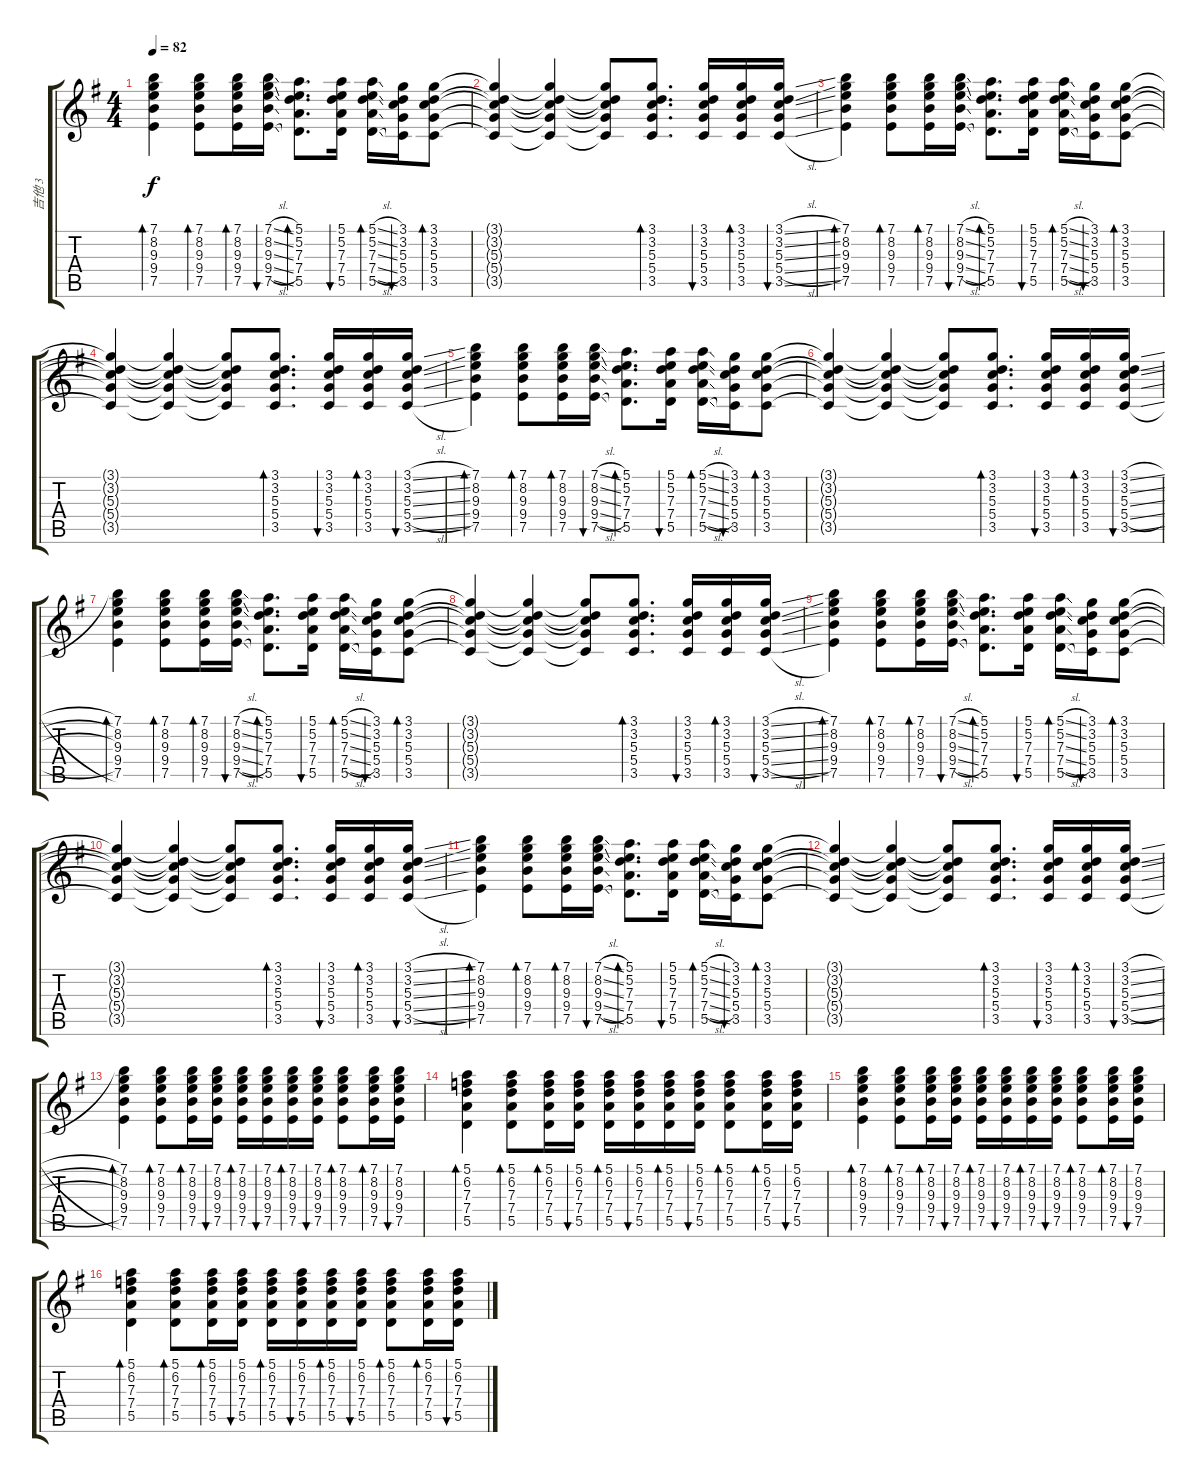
\track ("吉他 3" "吉他 3") {instrument acousticguitarsteel}
\staff {score tabs}
\tuning (E4 B3 G3 D3 A2 E2) {hide}
\ts (4 4)
\tempo 82
\clef g2
\ks g
(7.1 8.2 9.3 9.4 7.5).4{bd 30 dy f} (7.1 8.2 9.3 9.4 7.5).8{bd 30} (7.1 8.2 9.3 9.4 7.5).16{bd 30} (7.1{sl} 8.2{sl} 9.3{sl} 9.4{sl} 7.5{sl}).16{bu 30} (5.1 5.2 7.3 7.4 5.5).8{d bd 30} (5.1 5.2 7.3 7.4 5.5).16{bu 30} (5.1{sl} 5.2{sl} 7.3{sl} 7.4{sl} 5.5{sl}).16{bd 30} (3.1 3.2 5.3 5.4 3.5).16{bu 30} (3.1 3.2 5.3 5.4 3.5).8{bd 30} |
(3.1{t} 3.2{t} 5.3{t} 5.4{t} 3.5{t}).4 (3.1{t} 3.2{t} 5.3{t} 5.4{t} 3.5{t}).4 (3.1{t} 3.2{t} 5.3{t} 5.4{t} 3.5{t}).8 (3.1 3.2 5.3 5.4 3.5).8{d bd 30} (3.1 3.2 5.3 5.4 3.5).16{bu 30} (3.1 3.2 5.3 5.4 3.5).16{bd 30} (3.1{sl} 3.2{sl} 5.3{sl} 5.4{sl} 3.5{sl}).16{bu 30} |
(7.1 8.2 9.3 9.4 7.5).4{bd 30} (7.1 8.2 9.3 9.4 7.5).8{bd 30} (7.1 8.2 9.3 9.4 7.5).16{bd 30} (7.1{sl} 8.2{sl} 9.3{sl} 9.4{sl} 7.5{sl}).16{bu 30} (5.1 5.2 7.3 7.4 5.5).8{d bd 30} (5.1 5.2 7.3 7.4 5.5).16{bu 30} (5.1{sl} 5.2{sl} 7.3{sl} 7.4{sl} 5.5{sl}).16{bd 30} (3.1 3.2 5.3 5.4 3.5).16{bu 30} (3.1 3.2 5.3 5.4 3.5).8{bd 30} |
(3.1{t} 3.2{t} 5.3{t} 5.4{t} 3.5{t}).4 (3.1{t} 3.2{t} 5.3{t} 5.4{t} 3.5{t}).4 (3.1{t} 3.2{t} 5.3{t} 5.4{t} 3.5{t}).8 (3.1 3.2 5.3 5.4 3.5).8{d bd 30} (3.1 3.2 5.3 5.4 3.5).16{bu 30} (3.1 3.2 5.3 5.4 3.5).16{bd 30} (3.1{sl} 3.2{sl} 5.3{sl} 5.4{sl} 3.5{sl}).16{bu 30} |
(7.1 8.2 9.3 9.4 7.5).4{bd 30} (7.1 8.2 9.3 9.4 7.5).8{bd 30} (7.1 8.2 9.3 9.4 7.5).16{bd 30} (7.1{sl} 8.2{sl} 9.3{sl} 9.4{sl} 7.5{sl}).16{bu 30} (5.1 5.2 7.3 7.4 5.5).8{d bd 30} (5.1 5.2 7.3 7.4 5.5).16{bu 30} (5.1{sl} 5.2{sl} 7.3{sl} 7.4{sl} 5.5{sl}).16{bd 30} (3.1 3.2 5.3 5.4 3.5).16{bu 30} (3.1 3.2 5.3 5.4 3.5).8{bd 30} |
(3.1{t} 3.2{t} 5.3{t} 5.4{t} 3.5{t}).4 (3.1{t} 3.2{t} 5.3{t} 5.4{t} 3.5{t}).4 (3.1{t} 3.2{t} 5.3{t} 5.4{t} 3.5{t}).8 (3.1 3.2 5.3 5.4 3.5).8{d bd 30} (3.1 3.2 5.3 5.4 3.5).16{bu 30} (3.1 3.2 5.3 5.4 3.5).16{bd 30} (3.1{sl} 3.2{sl} 5.3{sl} 5.4{sl} 3.5{sl}).16{bu 30} |
(7.1 8.2 9.3 9.4 7.5).4{bd 30} (7.1 8.2 9.3 9.4 7.5).8{bd 30} (7.1 8.2 9.3 9.4 7.5).16{bd 30} (7.1{sl} 8.2{sl} 9.3{sl} 9.4{sl} 7.5{sl}).16{bu 30} (5.1 5.2 7.3 7.4 5.5).8{d bd 30} (5.1 5.2 7.3 7.4 5.5).16{bu 30} (5.1{sl} 5.2{sl} 7.3{sl} 7.4{sl} 5.5{sl}).16{bd 30} (3.1 3.2 5.3 5.4 3.5).16{bu 30} (3.1 3.2 5.3 5.4 3.5).8{bd 30} |
(3.1{t} 3.2{t} 5.3{t} 5.4{t} 3.5{t}).4 (3.1{t} 3.2{t} 5.3{t} 5.4{t} 3.5{t}).4 (3.1{t} 3.2{t} 5.3{t} 5.4{t} 3.5{t}).8 (3.1 3.2 5.3 5.4 3.5).8{d bd 30} (3.1 3.2 5.3 5.4 3.5).16{bu 30} (3.1 3.2 5.3 5.4 3.5).16{bd 30} (3.1{sl} 3.2{sl} 5.3{sl} 5.4{sl} 3.5{sl}).16{bu 30} |
(7.1 8.2 9.3 9.4 7.5).4{bd 30} (7.1 8.2 9.3 9.4 7.5).8{bd 30} (7.1 8.2 9.3 9.4 7.5).16{bd 30} (7.1{sl} 8.2{sl} 9.3{sl} 9.4{sl} 7.5{sl}).16{bu 30} (5.1 5.2 7.3 7.4 5.5).8{d bd 30} (5.1 5.2 7.3 7.4 5.5).16{bu 30} (5.1{sl} 5.2{sl} 7.3{sl} 7.4{sl} 5.5{sl}).16{bd 30} (3.1 3.2 5.3 5.4 3.5).16{bu 30} (3.1 3.2 5.3 5.4 3.5).8{bd 30} |
(3.1{t} 3.2{t} 5.3{t} 5.4{t} 3.5{t}).4 (3.1{t} 3.2{t} 5.3{t} 5.4{t} 3.5{t}).4 (3.1{t} 3.2{t} 5.3{t} 5.4{t} 3.5{t}).8 (3.1 3.2 5.3 5.4 3.5).8{d bd 30} (3.1 3.2 5.3 5.4 3.5).16{bu 30} (3.1 3.2 5.3 5.4 3.5).16{bd 30} (3.1{sl} 3.2{sl} 5.3{sl} 5.4{sl} 3.5{sl}).16{bu 30} |
(7.1 8.2 9.3 9.4 7.5).4{bd 30} (7.1 8.2 9.3 9.4 7.5).8{bd 30} (7.1 8.2 9.3 9.4 7.5).16{bd 30} (7.1{sl} 8.2{sl} 9.3{sl} 9.4{sl} 7.5{sl}).16{bu 30} (5.1 5.2 7.3 7.4 5.5).8{d bd 30} (5.1 5.2 7.3 7.4 5.5).16{bu 30} (5.1{sl} 5.2{sl} 7.3{sl} 7.4{sl} 5.5{sl}).16{bd 30} (3.1 3.2 5.3 5.4 3.5).16{bu 30} (3.1 3.2 5.3 5.4 3.5).8{bd 30} |
(3.1{t} 3.2{t} 5.3{t} 5.4{t} 3.5{t}).4 (3.1{t} 3.2{t} 5.3{t} 5.4{t} 3.5{t}).4 (3.1{t} 3.2{t} 5.3{t} 5.4{t} 3.5{t}).8 (3.1 3.2 5.3 5.4 3.5).8{d bd 30} (3.1 3.2 5.3 5.4 3.5).16{bu 30} (3.1 3.2 5.3 5.4 3.5).16{bd 30} (3.1{sl} 3.2{sl} 5.3{sl} 5.4{sl} 3.5{sl}).16{bu 30} |
(7.1 8.2 9.3 9.4 7.5).4{bd 60} (7.1 8.2 9.3 9.4 7.5).8{bd 60} (7.1 8.2 9.3 9.4 7.5).16{bd 60} (7.1 8.2 9.3 9.4 7.5).16{bu 60} (7.1 8.2 9.3 9.4 7.5).16{bd 60} (7.1 8.2 9.3 9.4 7.5).16{bu 60} (7.1 8.2 9.3 9.4 7.5).16{bd 60} (7.1 8.2 9.3 9.4 7.5).16{bu 60} (7.1 8.2 9.3 9.4 7.5).8{bd 60} (7.1 8.2 9.3 9.4 7.5).16{bd 60} (7.1 8.2 9.3 9.4 7.5).16{bu 60} |
(5.1 6.2 7.3 7.4 5.5).4{bd 60} (5.1 6.2 7.3 7.4 5.5).8{bd 60} (5.1 6.2 7.3 7.4 5.5).16{bd 60} (5.1 6.2 7.3 7.4 5.5).16{bu 60} (5.1 6.2 7.3 7.4 5.5).16{bd 60} (5.1 6.2 7.3 7.4 5.5).16{bu 60} (5.1 6.2 7.3 7.4 5.5).16{bd 60} (5.1 6.2 7.3 7.4 5.5).16{bu 60} (5.1 6.2 7.3 7.4 5.5).8{bd 60} (5.1 6.2 7.3 7.4 5.5).16{bd 60} (5.1 6.2 7.3 7.4 5.5).16{bu 60} |
(7.1 8.2 9.3 9.4 7.5).4{bd 60} (7.1 8.2 9.3 9.4 7.5).8{bd 60} (7.1 8.2 9.3 9.4 7.5).16{bd 60} (7.1 8.2 9.3 9.4 7.5).16{bu 60} (7.1 8.2 9.3 9.4 7.5).16{bd 60} (7.1 8.2 9.3 9.4 7.5).16{bu 60} (7.1 8.2 9.3 9.4 7.5).16{bd 60} (7.1 8.2 9.3 9.4 7.5).16{bu 60} (7.1 8.2 9.3 9.4 7.5).8{bd 60} (7.1 8.2 9.3 9.4 7.5).16{bd 60} (7.1 8.2 9.3 9.4 7.5).16{bu 60} |
(5.1 6.2 7.3 7.4 5.5).4{bd 60} (5.1 6.2 7.3 7.4 5.5).8{bd 60} (5.1 6.2 7.3 7.4 5.5).16{bd 60} (5.1 6.2 7.3 7.4 5.5).16{bu 60} (5.1 6.2 7.3 7.4 5.5).16{bd 60} (5.1 6.2 7.3 7.4 5.5).16{bu 60} (5.1 6.2 7.3 7.4 5.5).16{bd 60} (5.1 6.2 7.3 7.4 5.5).16{bu 60} (5.1 6.2 7.3 7.4 5.5).8{bd 60} (5.1 6.2 7.3 7.4 5.5).16{bd 60} (5.1 6.2 7.3 7.4 5.5).16{bu 60}
